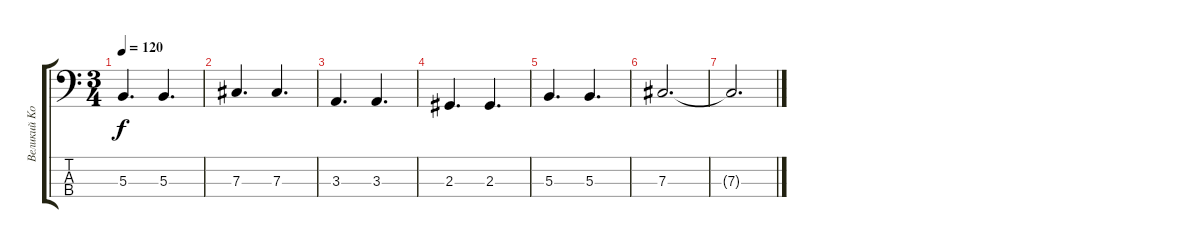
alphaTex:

\track ("Великий Kostya" "Великий Ko") {instrument electricbassfinger}
\staff {score tabs}
\tuning (E2 B1 Gb1 Db1) {hide}
\ts (3 4)
\tempo 120
\clef f4
\ks c
5.3.4{d dy f} 5.3.4{d} |
7.3.4{d} 7.3.4{d} |
3.3.4{d} 3.3.4{d} |
2.3.4{d} 2.3.4{d} |
5.3.4{d} 5.3.4{d} |
7.3.2{d} |
7.3{t}.2{d}
